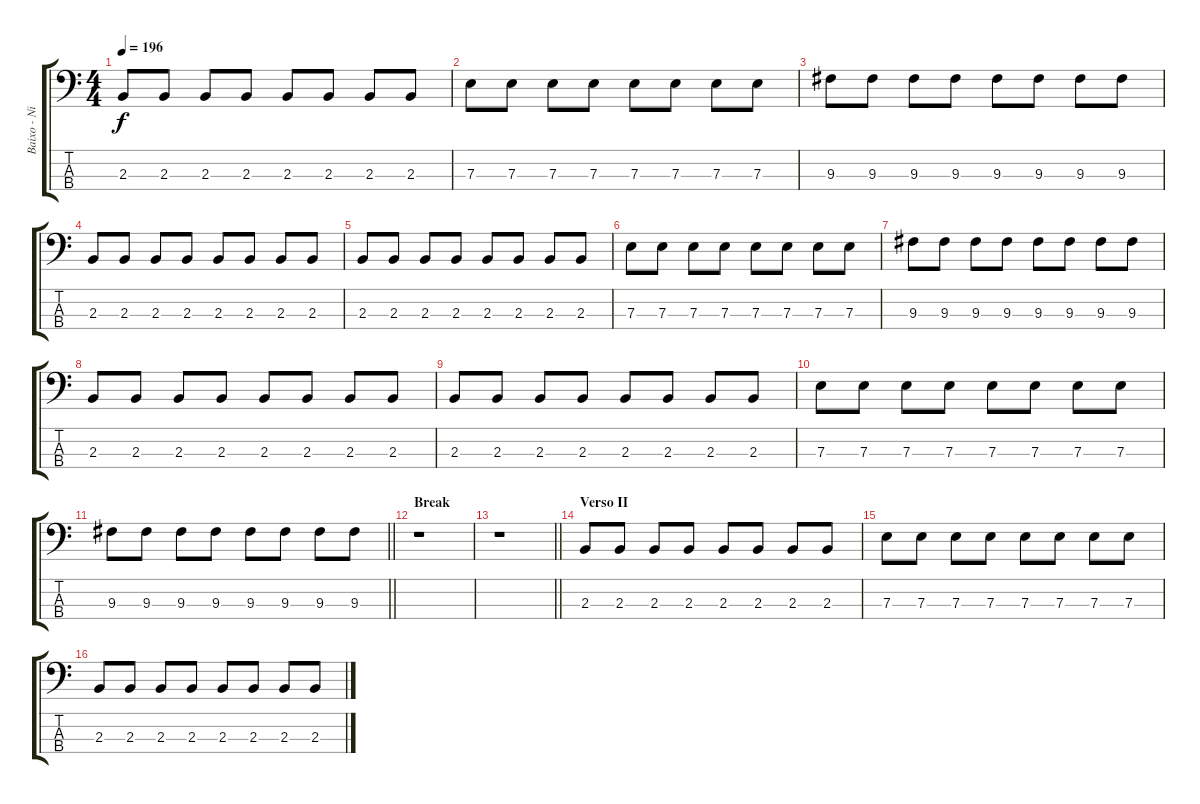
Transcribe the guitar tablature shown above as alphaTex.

\track ("Baixo - Nikola" "Baixo - Ni") {instrument electricbasspick}
\staff {score tabs}
\tuning (G2 D2 A1 E1) {hide}
\ts (4 4)
\tempo 196
\clef f4
\ks c
2.3.8{dy f} 2.3.8 2.3.8 2.3.8 2.3.8 2.3.8 2.3.8 2.3.8 |
7.3.8 7.3.8 7.3.8 7.3.8 7.3.8 7.3.8 7.3.8 7.3.8 |
9.3.8 9.3.8 9.3.8 9.3.8 9.3.8 9.3.8 9.3.8 9.3.8 |
2.3.8 2.3.8 2.3.8 2.3.8 2.3.8 2.3.8 2.3.8 2.3.8 |
2.3.8 2.3.8 2.3.8 2.3.8 2.3.8 2.3.8 2.3.8 2.3.8 |
7.3.8 7.3.8 7.3.8 7.3.8 7.3.8 7.3.8 7.3.8 7.3.8 |
9.3.8 9.3.8 9.3.8 9.3.8 9.3.8 9.3.8 9.3.8 9.3.8 |
2.3.8 2.3.8 2.3.8 2.3.8 2.3.8 2.3.8 2.3.8 2.3.8 |
2.3.8 2.3.8 2.3.8 2.3.8 2.3.8 2.3.8 2.3.8 2.3.8 |
7.3.8 7.3.8 7.3.8 7.3.8 7.3.8 7.3.8 7.3.8 7.3.8 |
\barLineRight lightlight
9.3.8 9.3.8 9.3.8 9.3.8 9.3.8 9.3.8 9.3.8 9.3.8 |
\section ("" "Break")
r.1 |
\barLineRight lightlight
r.1 |
\section ("" "Verso II")
2.3.8 2.3.8 2.3.8 2.3.8 2.3.8 2.3.8 2.3.8 2.3.8 |
7.3.8 7.3.8 7.3.8 7.3.8 7.3.8 7.3.8 7.3.8 7.3.8 |
2.3.8 2.3.8 2.3.8 2.3.8 2.3.8 2.3.8 2.3.8 2.3.8
